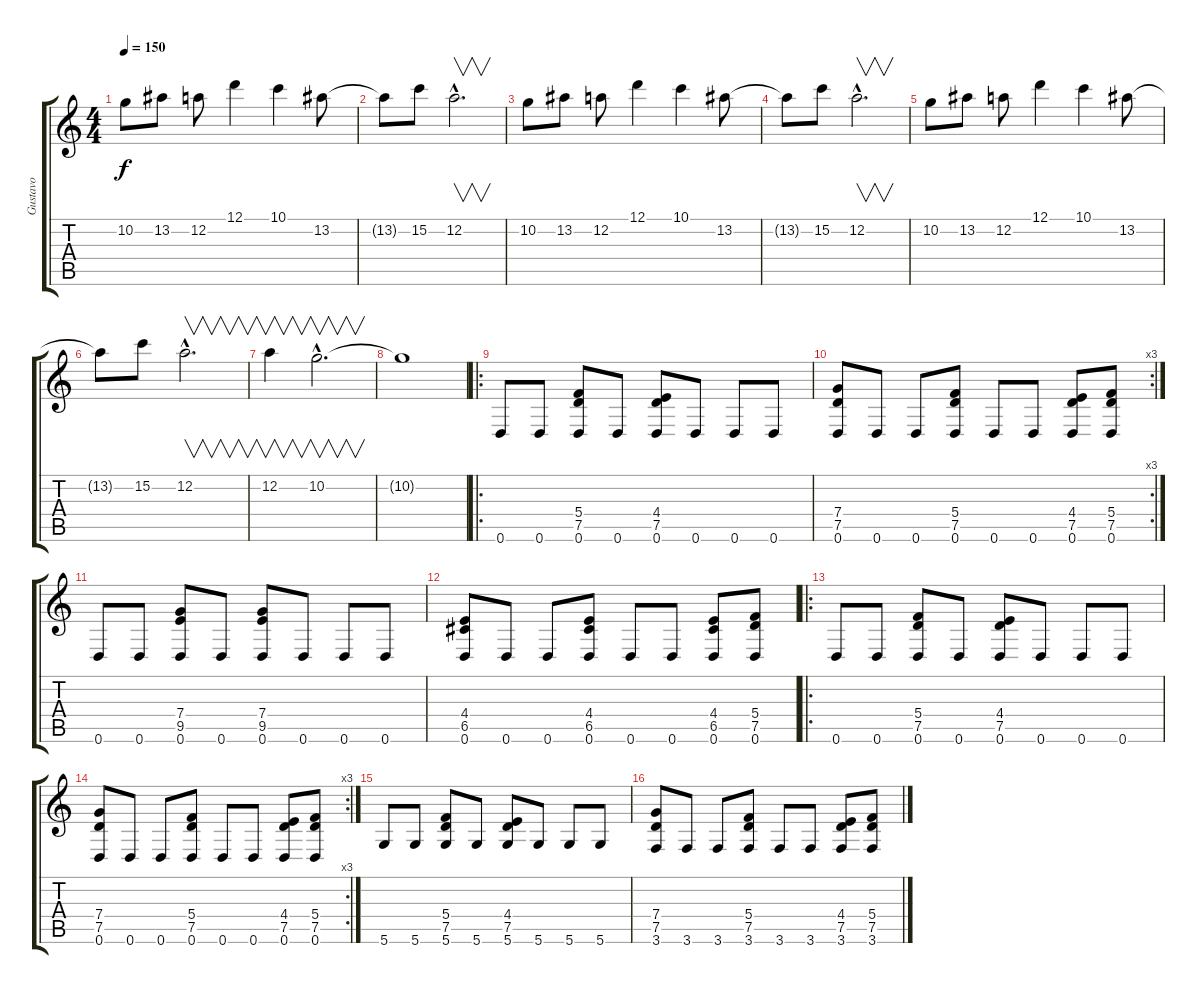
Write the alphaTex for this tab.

\track ("Gustavo" "Gustavo") {instrument distortionguitar}
\staff {score tabs}
\tuning (D4 A3 F3 C3 G2 D2) {hide}
\ts (4 4)
\tempo 150
\clef g2
\ks c
10.2.8{dy f} 13.2.8 12.2.8 12.1.4 10.1.4 13.2.8 |
13.2{t}.8 15.2.8 12.2{hac}.2{v d} |
10.2.8 13.2.8 12.2.8 12.1.4 10.1.4 13.2.8 |
13.2{t}.8 15.2.8 12.2{hac}.2{v d} |
10.2.8 13.2.8 12.2.8 12.1.4 10.1.4 13.2.8 |
13.2{t}.8 15.2.8 12.2{hac}.2{v d} |
12.2.4{v} 10.2{hac}.2{v d} |
10.2{t}.1 |
\ro
0.6.8 0.6.8 (5.4 7.5 0.6).8 0.6.8 (4.4 7.5 0.6).8 0.6.8 0.6.8 0.6.8 |
\rc 3
(7.4 7.5 0.6).8 0.6.8 0.6.8 (5.4 7.5 0.6).8 0.6.8 0.6.8 (4.4 7.5 0.6).8 (5.4 7.5 0.6).8 |
0.6.8 0.6.8 (7.4 9.5 0.6).8 0.6.8 (7.4 9.5 0.6).8 0.6.8 0.6.8 0.6.8 |
(4.4 6.5 0.6).8 0.6.8 0.6.8 (4.4 6.5 0.6).8 0.6.8 0.6.8 (4.4 6.5 0.6).8 (5.4 7.5 0.6).8 |
\ro
0.6.8 0.6.8 (5.4 7.5 0.6).8 0.6.8 (4.4 7.5 0.6).8 0.6.8 0.6.8 0.6.8 |
\rc 3
(7.4 7.5 0.6).8 0.6.8 0.6.8 (5.4 7.5 0.6).8 0.6.8 0.6.8 (4.4 7.5 0.6).8 (5.4 7.5 0.6).8 |
5.6.8 5.6.8 (5.4 7.5 5.6).8 5.6.8 (4.4 7.5 5.6).8 5.6.8 5.6.8 5.6.8 |
(7.4 7.5 3.6).8 3.6.8 3.6.8 (5.4 7.5 3.6).8 3.6.8 3.6.8 (4.4 7.5 3.6).8 (5.4 7.5 3.6).8
